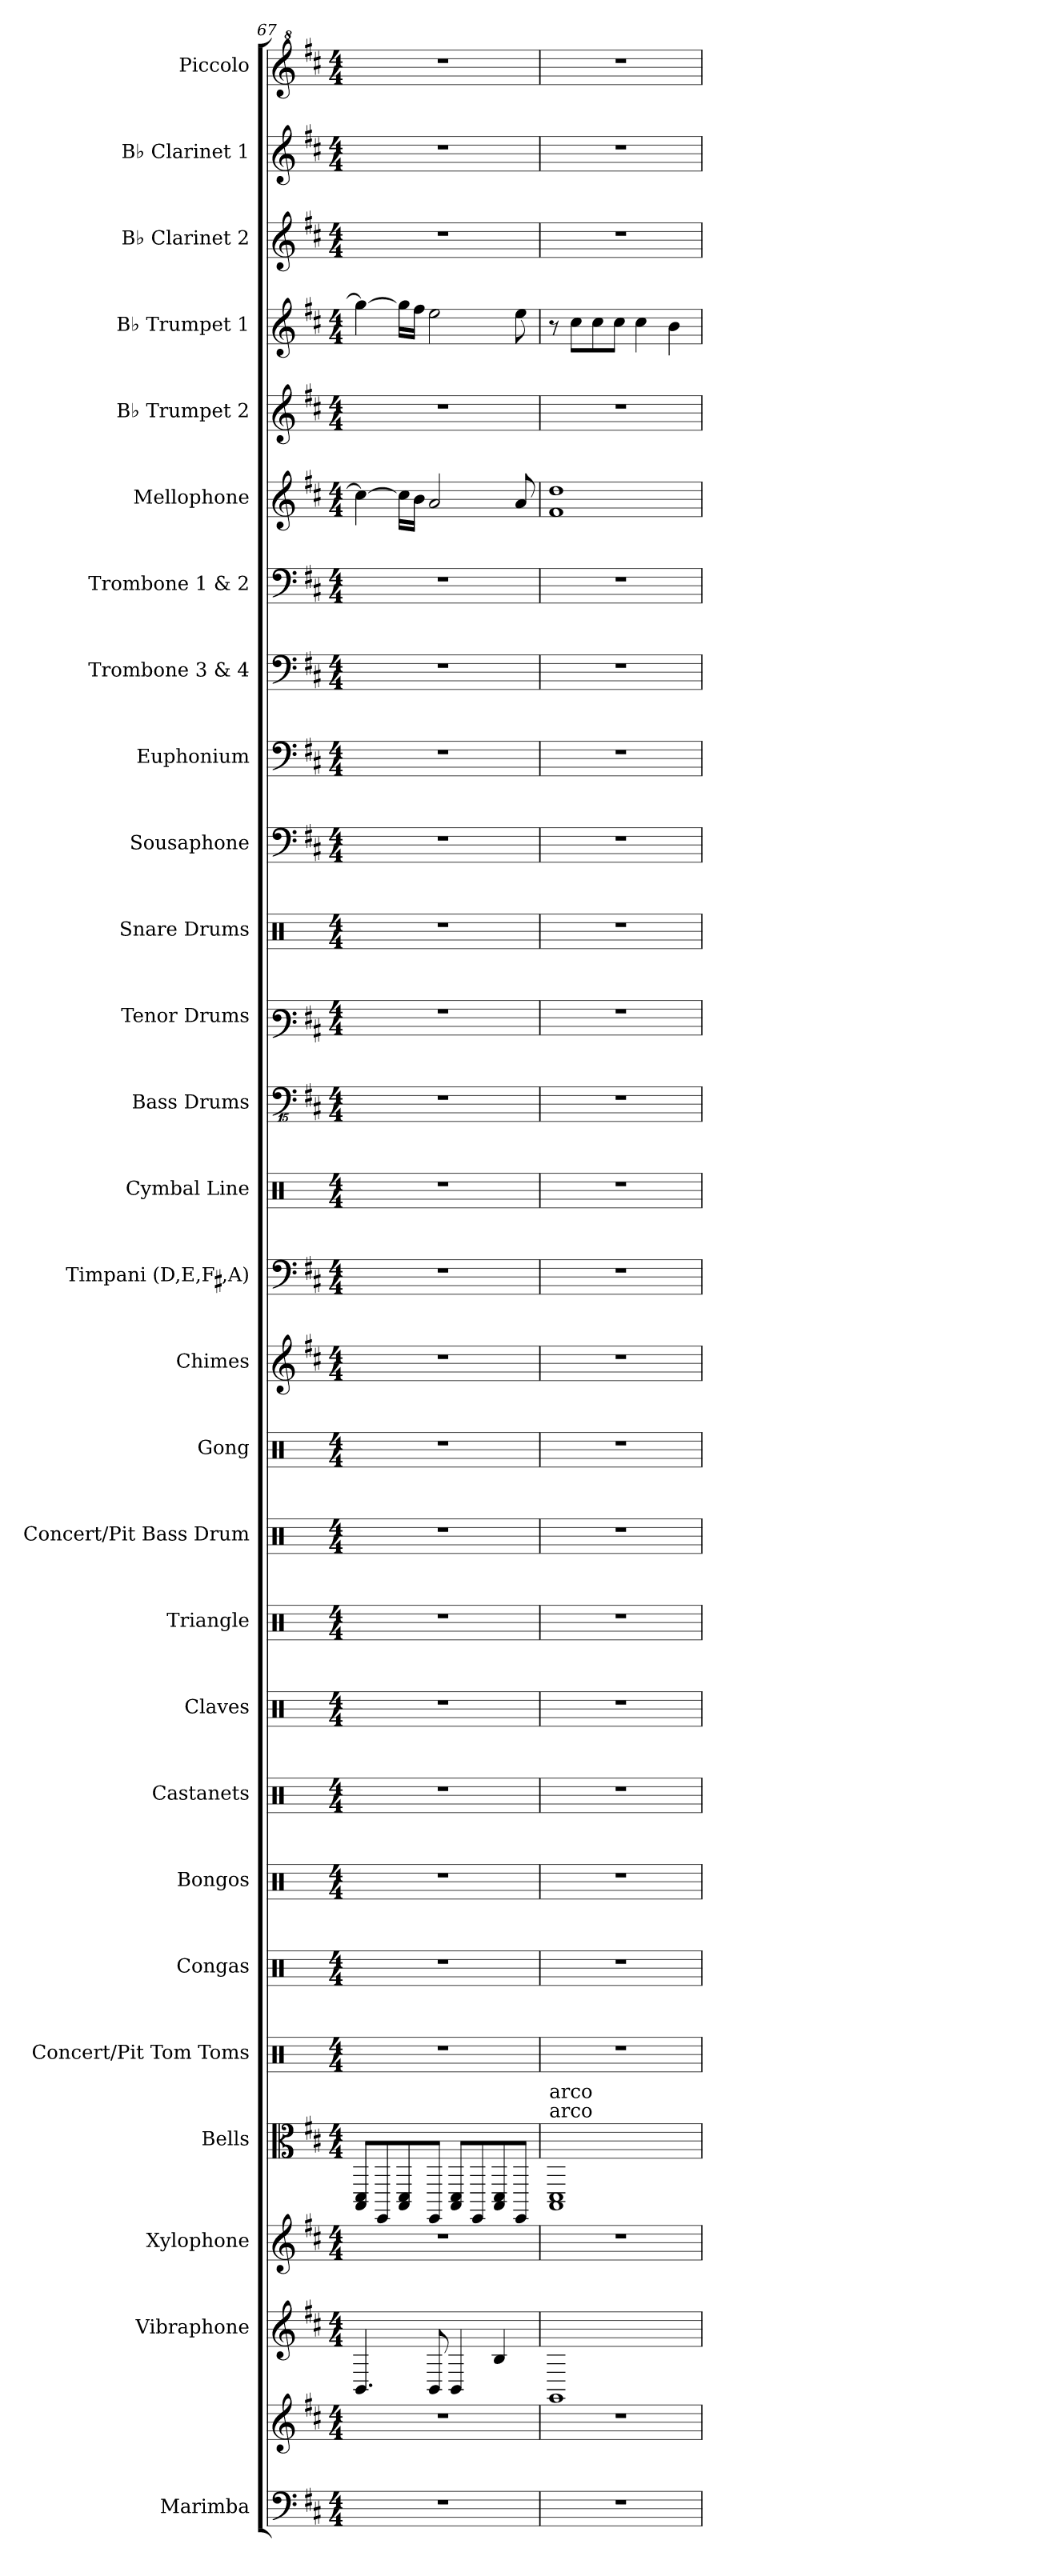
**kern	**kern	**kern	**kern	**kern	**kern	**kern	**kern	**kern	**kern	**kern	**kern	**kern	**kern	**kern	**kern	**kern	**kern	**kern	**kern	**kern	**kern	**kern	**kern	**kern	**kern	**kern	**kern	**kern
*part28	*part28	*part27	*part26	*part25	*part24	*part23	*part22	*part21	*part20	*part19	*part18	*part17	*part16	*part15	*part14	*part13	*part12	*part11	*part10	*part9	*part8	*part7	*part6	*part5	*part4	*part3	*part2	*part1
*staff29	*staff28	*staff27	*staff26	*staff25	*staff24	*staff23	*staff22	*staff21	*staff20	*staff19	*staff18	*staff17	*staff16	*staff15	*staff14	*staff13	*staff12	*staff11	*staff10	*staff9	*staff8	*staff7	*staff6	*staff5	*staff4	*staff3	*staff2	*staff1
*I"Marimba	*	*I"Vibraphone	*I"Xylophone	*I"Bells	*I"Concert/Pit Tom Toms	*I"Congas	*I"Bongos	*I"Castanets	*I"Claves	*I"Triangle	*I"Concert/Pit Bass Drum	*I"Gong	*I"Chimes	*I"Timpani (D,E,F#,A)	*I"Cymbal Line	*I"Bass Drums	*I"Tenor Drums	*I"Snare Drums	*I"Sousaphone	*I"Euphonium	*I"Trombone 3 &amp; 4	*I"Trombone 1 &amp; 2	*I"Mellophone	*I"B♭ Trumpet 2	*I"B♭ Trumpet 1	*I"B♭ Clarinet 2	*I"B♭ Clarinet 1	*I"Piccolo
*I'Mrm.	*	*I'Vib.	*I'Xyl.	*I'Bls.	*I'Toms	*I'Co.	*I'Bo.	*I'Cst.	*I'Clv.	*I'Trgl.	*I'Crt. B.D.	*I'Gong	*I'Chm.	*I'Timp.	*I'Cym.	*I'B.D.	*I'T.D.	*I'S.D.	*I'Sphn.	*I'Euph.	*I'Tbn. 3 &amp; 4	*I'Tbn. 1 &amp; 2	*I'Mph.	*I'B♭ Tpt. 2	*I'B♭ Tpt. 1	*I'B♭ Cl. 2	*I'B♭ Cl. 1	*I'Picc.
*clefF4	*clefG2	*clefG2	*clefG2	*clefC3	*clefX	*clefX	*clefX	*clefX	*clefX	*clefX	*clefX	*clefX	*clefG2	*clefF4	*clefX	*clefFvv4	*clefF3	*clefX	*clefF4	*clefF4	*clefF4	*clefF4	*clefG2	*clefG2	*clefG2	*clefG2	*clefG2	*clefG^2
*	*	*	*ITrd-7c-12	*ITrd-14c-24	*	*	*	*	*	*	*	*	*	*	*	*	*	*	*	*	*	*	*ITrd4c7	*ITrd1c2	*ITrd1c2	*ITrd1c2	*ITrd1c2	*ITrd-7c-12
*k[f#c#]	*k[f#c#]	*k[f#c#]	*k[f#c#]	*k[f#c#]	*k[]	*k[]	*k[]	*k[]	*k[]	*k[]	*k[]	*k[]	*k[f#c#]	*k[f#c#]	*k[]	*k[f#c#]	*k[f#c#]	*k[]	*k[f#c#]	*k[f#c#]	*k[f#c#]	*k[f#c#]	*k[f#]	*k[]	*k[]	*k[]	*k[]	*k[f#c#]
*M4/4	*M4/4	*M4/4	*M4/4	*M4/4	*M4/4	*M4/4	*M4/4	*M4/4	*M4/4	*M4/4	*M4/4	*M4/4	*M4/4	*M4/4	*M4/4	*M4/4	*M4/4	*M4/4	*M4/4	*M4/4	*M4/4	*M4/4	*M4/4	*M4/4	*M4/4	*M4/4	*M4/4	*M4/4
=67	=67	=67	=67	=67	=67	=67	=67	=67	=67	=67	=67	=67	=67	=67	=67	=67	=67	=67	=67	=67	=67	=67	=67	=67	=67	=67	=67	=67
1r	1r	4.BB/	1r	8B/ 8d/L	1r	1r	1r	1r	1r	1r	1r	1r	1r	1r	1r	1r	1r	1r	1r	1r	1r	1r	4f#\_	1r	4ff#\_	1r	1r	1r
.	.	.	.	8F#/	.	.	.	.	.	.	.	.	.	.	.	.	.	.	.	.	.	.	.	.	.	.	.	.
.	.	.	.	8B/ 8d/	.	.	.	.	.	.	.	.	.	.	.	.	.	.	.	.	.	.	16f#\LL]	.	16ff#\LL]	.	.	.
.	.	.	.	.	.	.	.	.	.	.	.	.	.	.	.	.	.	.	.	.	.	.	16e\JJ	.	16ee\JJ	.	.	.
.	.	8BB/	.	8F#/J	.	.	.	.	.	.	.	.	.	.	.	.	.	.	.	.	.	.	2d/	.	2dd\	.	.	.
.	.	4BB/	.	8B/ 8d/L	.	.	.	.	.	.	.	.	.	.	.	.	.	.	.	.	.	.	.	.	.	.	.	.
.	.	.	.	8F#/	.	.	.	.	.	.	.	.	.	.	.	.	.	.	.	.	.	.	.	.	.	.	.	.
.	.	4B/	.	8B/ 8d/	.	.	.	.	.	.	.	.	.	.	.	.	.	.	.	.	.	.	.	.	.	.	.	.
.	.	.	.	8F#/J	.	.	.	.	.	.	.	.	.	.	.	.	.	.	.	.	.	.	8d/	.	8dd\	.	.	.
=68	=68	=68	=68	=68	=68	=68	=68	=68	=68	=68	=68	=68	=68	=68	=68	=68	=68	=68	=68	=68	=68	=68	=68	=68	=68	=68	=68	=68
!	!	!	!	!LO:TX:a:t=arco	!	!	!	!	!	!	!	!	!	!	!	!	!	!	!	!	!	!	!	!	!	!	!	!
!	!	!	!	!LO:TX:a:t=arco	!	!	!	!	!	!	!	!	!	!	!	!	!	!	!	!	!	!	!	!	!	!	!	!
1r	1r	1GG	1r	1B 1d	1r	1r	1r	1r	1r	1r	1r	1r	1r	1r	1r	1r	1r	1r	1r	1r	1r	1r	1B 1g	1r	8r	1r	1r	1r
.	.	.	.	.	.	.	.	.	.	.	.	.	.	.	.	.	.	.	.	.	.	.	.	.	8b\L	.	.	.
.	.	.	.	.	.	.	.	.	.	.	.	.	.	.	.	.	.	.	.	.	.	.	.	.	8b\	.	.	.
.	.	.	.	.	.	.	.	.	.	.	.	.	.	.	.	.	.	.	.	.	.	.	.	.	8b\J	.	.	.
.	.	.	.	.	.	.	.	.	.	.	.	.	.	.	.	.	.	.	.	.	.	.	.	.	4b\	.	.	.
.	.	.	.	.	.	.	.	.	.	.	.	.	.	.	.	.	.	.	.	.	.	.	.	.	4a\	.	.	.
=	=	=	=	=	=	=	=	=	=	=	=	=	=	=	=	=	=	=	=	=	=	=	=	=	=	=	=	=
*-	*-	*-	*-	*-	*-	*-	*-	*-	*-	*-	*-	*-	*-	*-	*-	*-	*-	*-	*-	*-	*-	*-	*-	*-	*-	*-	*-	*-
